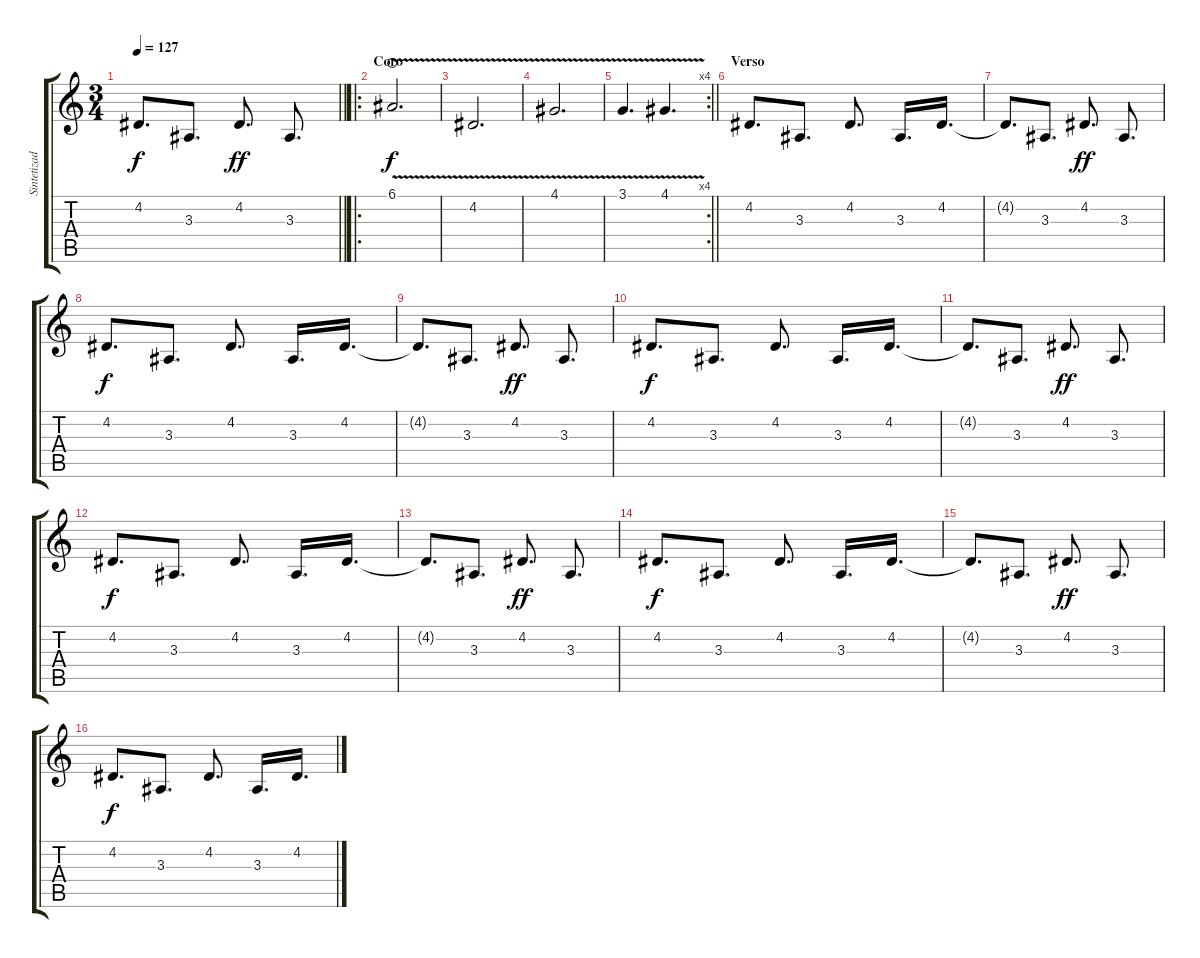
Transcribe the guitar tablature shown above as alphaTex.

\track ("Sintetizador" "Sintetizad") {instrument fiddle}
\staff {score tabs}
\tuning (E4 B3 G3 D3 A2 E2) {hide}
\ts (3 4)
\tempo 127
\clef g2
\barLineRight lightlight
\ks c
4.2{t}.8{d dy f} 3.3.8{d} 4.2.8{d dy ff} 3.3.8{d} |
\ro
\section ("" "Coro")
6.1{v}.2{d dy f waho} |
4.2{v}.2{d} |
4.1{v}.2{d} |
\rc 4
\barLineRight lightlight
3.1{v}.4{d} 4.1{v}.4{d} |
\section ("" "Verso")
4.2.8{d} 3.3.8{d} 4.2.8{d} 3.3.16{d} 4.2.16{d} |
4.2{t}.8{d} 3.3.8{d} 4.2.8{d dy ff} 3.3.8{d} |
4.2.8{d dy f} 3.3.8{d} 4.2.8{d} 3.3.16{d} 4.2.16{d} |
4.2{t}.8{d} 3.3.8{d} 4.2.8{d dy ff} 3.3.8{d} |
4.2.8{d dy f} 3.3.8{d} 4.2.8{d} 3.3.16{d} 4.2.16{d} |
4.2{t}.8{d} 3.3.8{d} 4.2.8{d dy ff} 3.3.8{d} |
4.2.8{d dy f} 3.3.8{d} 4.2.8{d} 3.3.16{d} 4.2.16{d} |
4.2{t}.8{d} 3.3.8{d} 4.2.8{d dy ff} 3.3.8{d} |
4.2.8{d dy f} 3.3.8{d} 4.2.8{d} 3.3.16{d} 4.2.16{d} |
4.2{t}.8{d} 3.3.8{d} 4.2.8{d dy ff} 3.3.8{d} |
4.2.8{d dy f} 3.3.8{d} 4.2.8{d} 3.3.16{d} 4.2.16{d}
